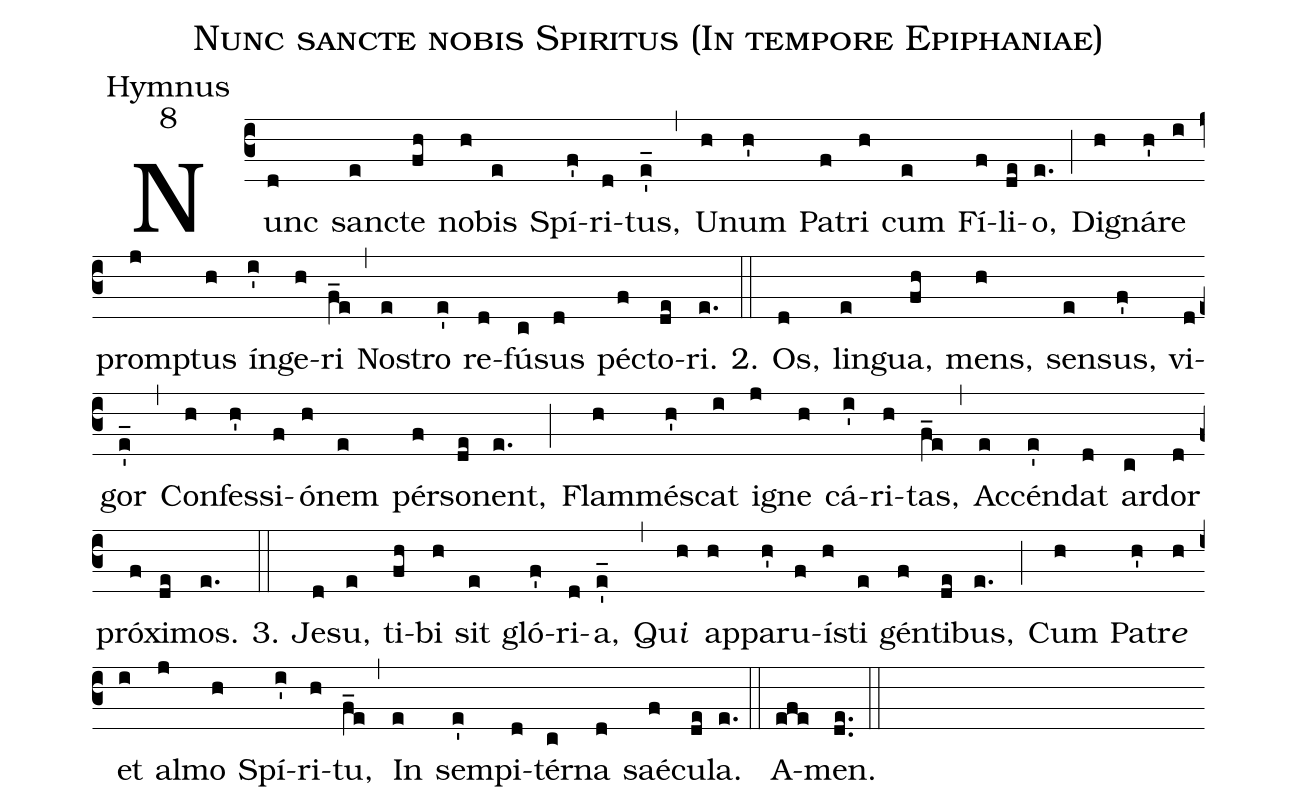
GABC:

name:Nunc sancte nobis Spiritus (In tempore Epiphaniae);
office-part:Hymnus;
mode:8;
%%
(c3) Nunc(d) san(e)cte(fh) no(h)bis(e) Spí(f')ri(d)tus,(e'_) (,) U(h)num(h') Pa(f)tri(h) cum(e) Fí(f)li(de)o,(e.) (;) Di(h)gná(h')re(i) prom(j)ptus(h) ín(i')ge(h)ri(f_e) (,) No(e)stro(e') re(d)fú(c)sus(d) pé(f)cto(de)ri.(e.) 2.(::) Os,(d) lin(e)gua,(fh) mens,(h) sen(e)sus,(f') vi(d)gor(e'_) (,) Con(h)fes(h')si(f)ó(h)nem(e) pér(f)so(de)nent,(e.) (;) Flam(h)mé(h')scat(i) i(j)gne(h) cá(i')ri(h)tas,(f_e) (,) Ac(e)cén(e')dat(d) ar(c)dor(d) pró(f)xi(de)mos.(e.) 3.(::) Je(d)su,(e) ti(fh)bi(h) sit(e) gló(f')ri(d)a,(e'_) (,) Qu<i>i</i>(h) ap(h)pa(h')ru(f)í(h)sti(e) gén(f)ti(de)bus,(e.) (;) Cum(h) Pa(h')tr<i>e</i>(h) et(i) al(j)mo(h) Spí(i')ri(h)tu,(f_e) (,) In(e) sem(e')pi(d)tér(c)na(d) saé(f)cu(de)la.(e.) (::) A(efe)men.(de..) (::)
